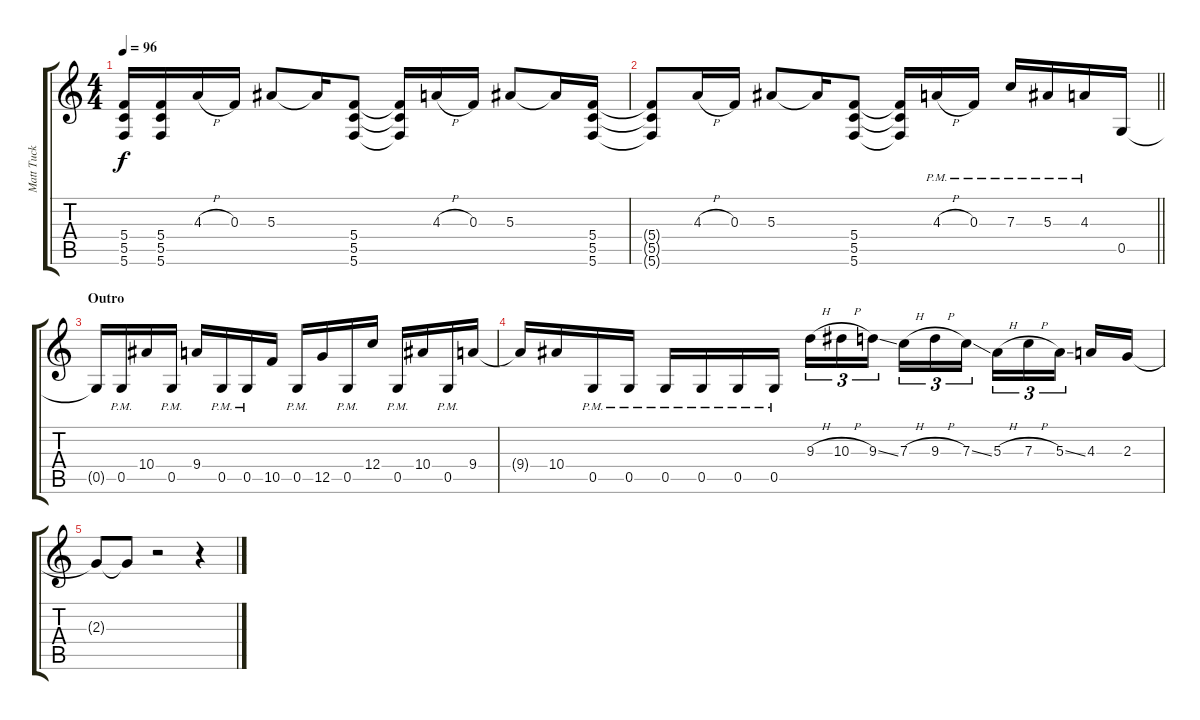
\track ("Matt Tuck (Guitar 1)" "Matt Tuck ") {instrument distortionguitar}
\staff {score tabs}
\tuning (D4 A3 F3 C3 G2 C2) {hide}
\ts (4 4)
\tempo 96
\clef g2
\ks c
(5.4{t} 5.5{t} 5.6{t}).16{dy f} (5.4 5.5 5.6).16 4.3{h}.16 0.3.16 5.3.8 5.3{t}.16 (5.4 5.5 5.6).8 (5.4{t} 5.5{t} 5.6{t}).16 4.3{h}.16 0.3.16 5.3.8 5.3{t}.16 (5.4 5.5 5.6).16 |
\barLineRight lightlight
(5.4{t} 5.5{t} 5.6{t}).8 4.3{h}.16 0.3.16 5.3.8 5.3{t}.16 (5.4 5.5 5.6).8 (5.4{t} 5.5{t} 5.6{t}).16 4.3{h pm}.16 0.3{pm}.16 7.3{pm}.16 5.3{pm}.16 4.3{pm}.16 0.5.16 |
\section ("" "Outro")
0.5{t}.16 0.5{pm}.16 10.4.16 0.5{pm}.16 9.4.16 0.5{pm}.16 0.5{pm}.16 10.5.16 0.5{pm}.16 12.5.16 0.5{pm}.16 12.4.16 0.5{pm}.16 10.4.16 0.5{pm}.16 9.4.16 |
9.4{t}.16 10.4.16 0.5{pm}.16 0.5{pm}.16 0.5{pm}.16 0.5{pm}.16 0.5{pm}.16 0.5{pm}.16 9.3{h}.16{tu (3 2)} 10.3{h}.16{tu (3 2)} 9.3{ss}.16{tu (3 2) beam splitsecondary} 7.3{h}.16{tu (3 2)} 9.3{h}.16{tu (3 2)} 7.3{ss}.16{tu (3 2)} 5.3{h}.16{tu (3 2)} 7.3{h}.16{tu (3 2)} 5.3{ss}.16{tu (3 2) beam splitsecondary} 4.3.16 2.3.16 |
2.3{t}.8 2.3{t}.8 r.2 r.4
